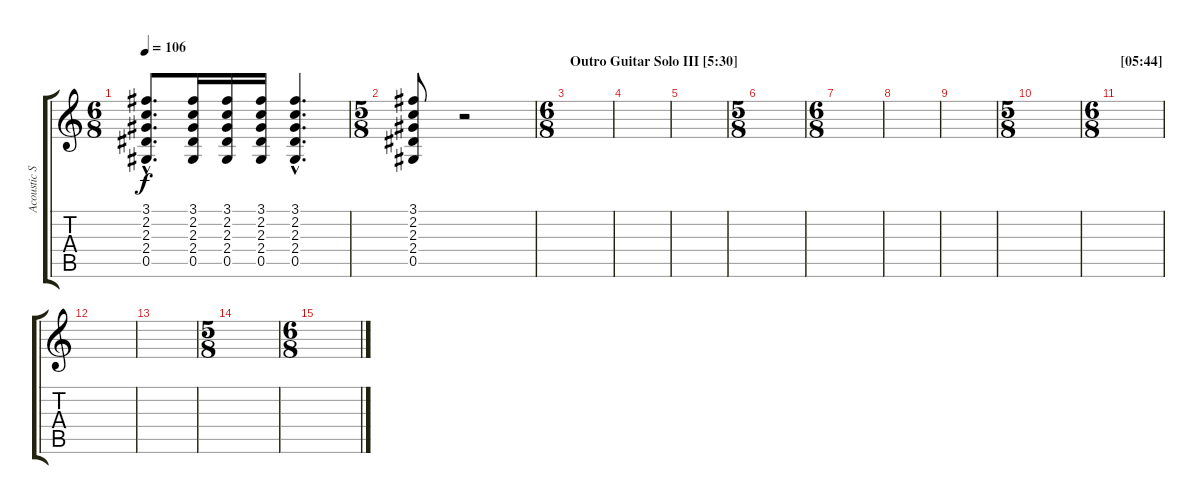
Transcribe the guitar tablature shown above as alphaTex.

\track ("Acoustic Steel" "Acoustic S") {instrument acousticguitarsteel}
\staff {score tabs}
\tuning (Eb4 Bb3 Gb3 Db3 Ab2 Eb2) {hide}
\ts (6 8)
\tempo 106
\clef g2
\ks c
(3.1{hac} 2.2{hac} 2.3{hac} 2.4{hac} 0.5{hac}).8{d dy f} (3.1 2.2 2.3 2.4 0.5).16 (3.1 2.2 2.3 2.4 0.5).16 (3.1 2.2 2.3 2.4 0.5).16 (3.1{hac} 2.2{hac} 2.3{hac} 2.4{hac} 0.5{hac}).4{d} |
\ts (5 8)
(3.1 2.2 2.3 2.4 0.5).8 r.2 |
\ts (6 8)
\section ("" "Outro Guitar Solo III [5:30]")
|
|
|
\ts (5 8)
|
\ts (6 8)
|
|
|
\ts (5 8)
|
\ts (6 8)
\section ("" "[05:44]")
|
|
|
\ts (5 8)
|
\ts (6 8)
